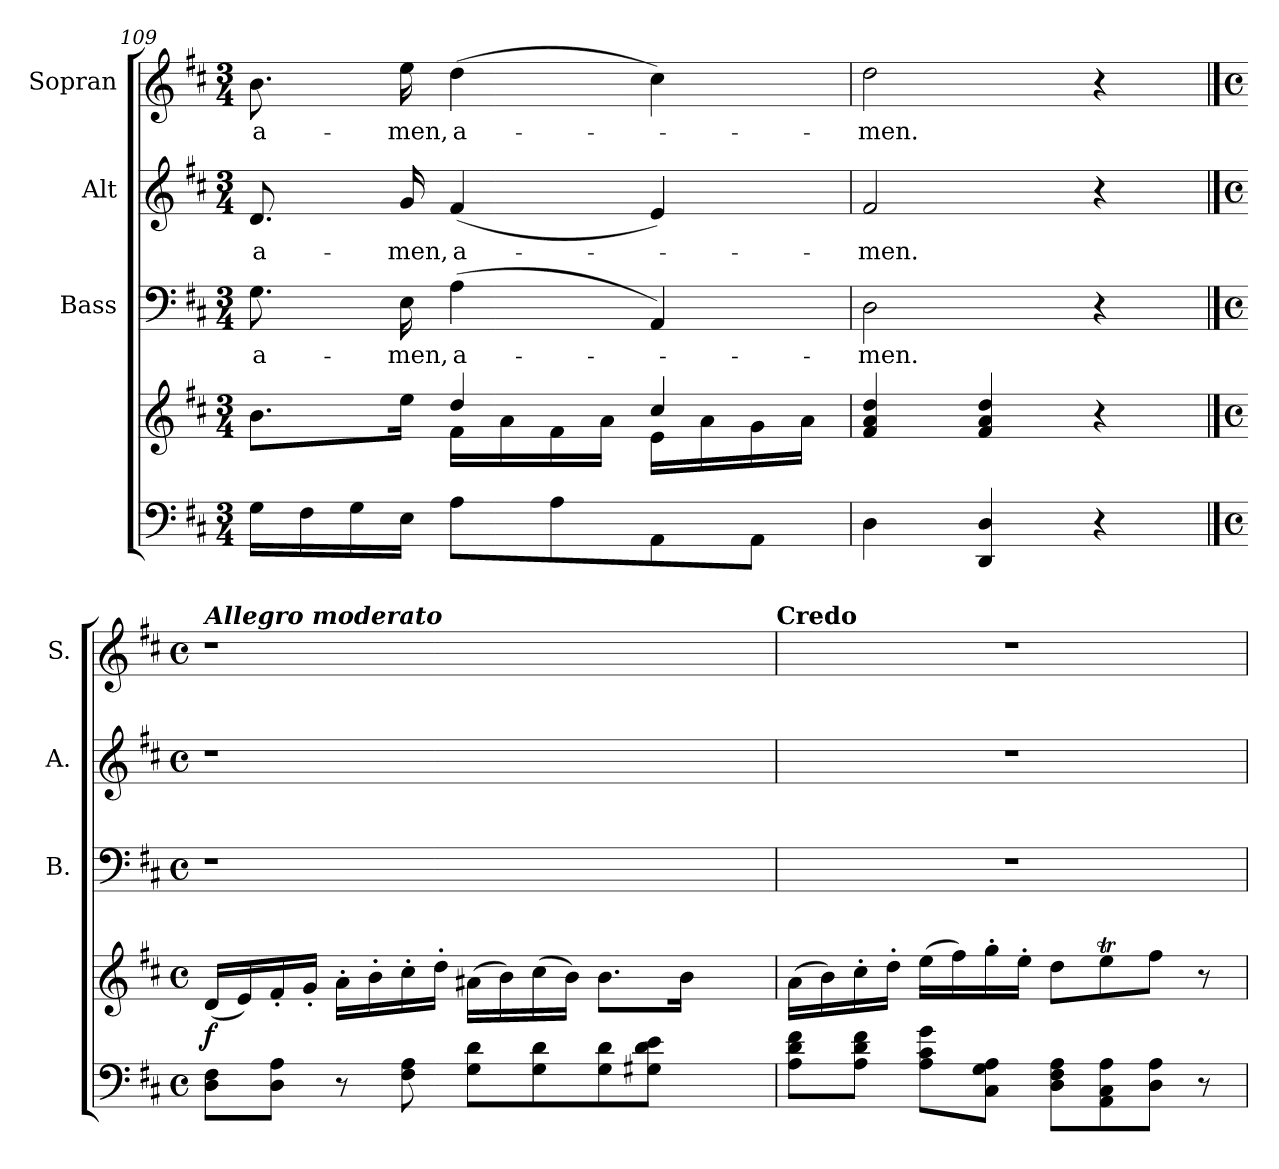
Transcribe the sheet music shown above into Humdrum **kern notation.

**kern	**kern	**dynam	**kern	**text	**kern	**text	**kern	**text
*part4	*part4	*part4	*part3	*part3	*part2	*part2	*part1	*part1
*staff5	*staff4	*staff4/5	*staff3	*staff3	*staff2	*staff2	*staff1	*staff1
*	*	*	*I"Bass	*	*I"Alt	*	*I"Sopran	*
*	*	*	*I'B.	*	*I'A.	*	*I'S.	*
*clefF4	*clefG2	*	*clefF4	*	*clefG2	*	*clefG2	*
*k[f#c#]	*k[f#c#]	*	*k[f#c#]	*	*k[f#c#]	*	*k[f#c#]	*
*D:	*D:	*	*D:	*	*D:	*	*D:	*
*M3/4	*M3/4	*	*M3/4	*	*M3/4	*	*M3/4	*
=109	=109	=109	=109	=109	=109	=109	=109	=109
*	*^	*	*	*	*	*	*	*
!	!	!	!	!	!LO:LY:b	!	!LO:LY:b	!	!LO:LY:b
16G\LL	8.b\L	4ryy	.	8.G\	a-	8.d/	a-	8.b\	a-
16F#\	.	.	.	.	.	.	.	.	.
16G\	.	.	.	.	.	.	.	.	.
!	!	!	!	!	!LO:LY:b	!	!LO:LY:b	!	!LO:LY:b
16E\JJ	16ee\Jk	.	.	16E\	-men,	16g/	-men,	16ee\	-men,
!	!	!	!	!	!LO:LY:b	!	!LO:LY:b	!	!LO:LY:b
8A\L	4dd/	16f#\LL	.	(>4A\	a-	(<4f#/	a-	(>4dd\	a-
.	.	16a\	.	.	.	.	.	.	.
8A\	.	16f#\	.	.	.	.	.	.	.
.	.	16a\JJ	.	.	.	.	.	.	.
8AA\	4cc#/	16e\LL	.	4AA/)	.	4e/)	.	4cc#\)	.
.	.	16a\	.	.	.	.	.	.	.
8AA\J	.	16g\	.	.	.	.	.	.	.
.	.	16a\JJ	.	.	.	.	.	.	.
=110	=110	=110	=110	=110	=110	=110	=110	=110	=110
!	!	!	!	!	!LO:LY:b	!	!LO:LY:b	!	!LO:LY:b
*	*v	*v	*	*	*	*	*	*	*
4D\	4f#/ 4a/ 4dd/	.	2D\	-men.	2f#/	-men.	2dd\	-men.
4DD/ 4D/	4f#/ 4a/ 4dd/	.	.	.	.	.	.	.
4r	4r	.	4r	.	4r	.	4r	.
!!LO:PB:g=z
==111	==111	==111	==111	==111	==111	==111	==111	==111
*M4/4	*M4/4	*	*M4/4	*	*M4/4	*	*M4/4	*
*met(c)	*met(c)	*	*met(c)	*	*met(c)	*	*met(c)	*
!	!	!	!	!	!	!	!LO:TX:a:Bi:t=Allegro moderato	!
!	!	!LO:DY:b	!	!	!	!	!	!
8D\ 8F#\L	(<16d/LL	f	1r	.	1r	.	1r	.
.	16e/)	.	.	.	.	.	.	.
8D\ 8A\J	16f#'</	.	.	.	.	.	.	.
.	16g'</JJ	.	.	.	.	.	.	.
8r	16a'>\LL	.	.	.	.	.	.	.
.	16b'>\	.	.	.	.	.	.	.
8F#\ 8A\	16cc#'>\	.	.	.	.	.	.	.
.	16dd'>\JJ	.	.	.	.	.	.	.
8G\ 8d\L	(>16a#X\LL	.	.	.	.	.	.	.
.	16b\)	.	.	.	.	.	.	.
8G\ 8d\	(>16cc#\	.	.	.	.	.	.	.
.	16b\JJ)	.	.	.	.	.	.	.
8G\ 8d\	8.b\L	.	.	.	.	.	.	.
8G#X\ 8d\ 8e\J	.	.	.	.	.	.	.	.
.	16b\Jk	.	.	.	.	.	.	.
8.ryy	8.ryy	.	8.ryy	.	8.ryy	.	8.ryy	.
!	!	!	!	!	!	!	!LO:TX:a:B:t=Credo	!
=112	=112	=112	=112	=112	=112	=112	=112	=112
8A\ 8d\ 8f#\L	(>16a\LL	.	1r	.	1r	.	1r	.
.	16b\)	.	.	.	.	.	.	.
8A\ 8d\ 8f#\J	16cc#'>\	.	.	.	.	.	.	.
.	16dd'>\JJ	.	.	.	.	.	.	.
8A\ 8c#\ 8g\L	(>16ee\LL	.	.	.	.	.	.	.
.	16ff#\)	.	.	.	.	.	.	.
8C#\ 8G\ 8A\J	16gg'>\	.	.	.	.	.	.	.
.	16ee'>\JJ	.	.	.	.	.	.	.
8D\ 8F#\ 8A\L	8dd\L	.	.	.	.	.	.	.
8AA\ 8C#\ 8A\	8eeT\	.	.	.	.	.	.	.
8D\ 8A\J	8ff#\J	.	.	.	.	.	.	.
8r	8r	.	.	.	.	.	.	.
=	=	=	=	=	=	=	=	=
*-	*-	*-	*-	*-	*-	*-	*-	*-
